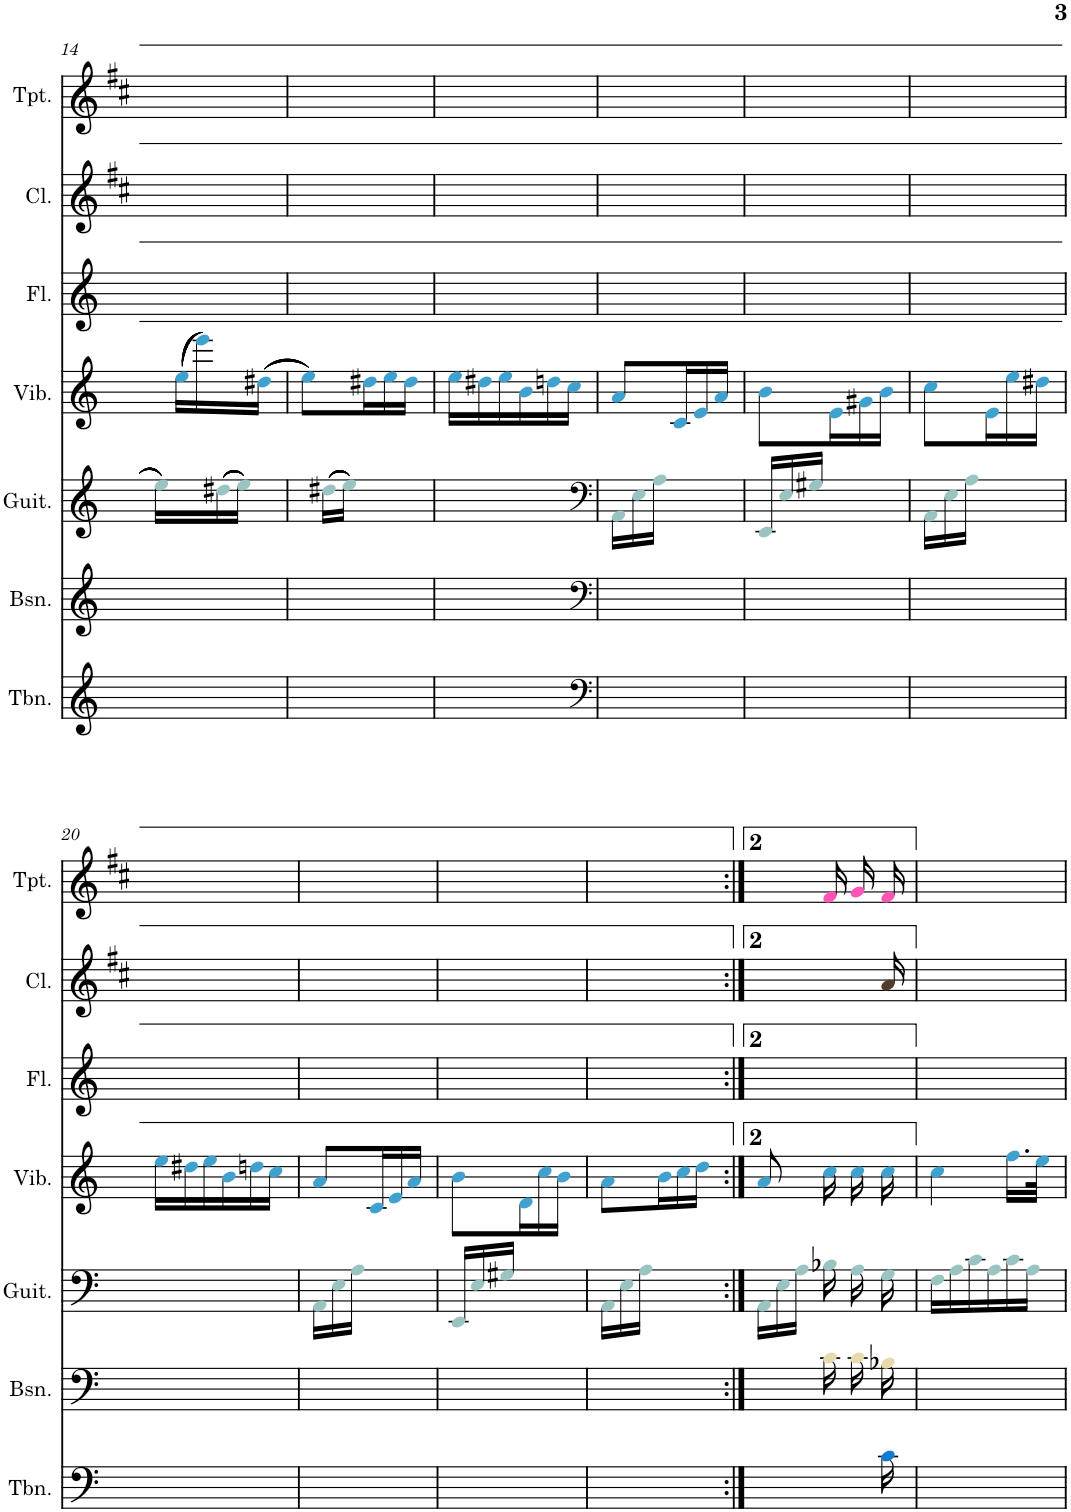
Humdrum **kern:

**kern	**kern	**kern	**kern	**kern	**kern	**kern
*part7	*part6	*part5	*part4	*part3	*part2	*part1
*staff7	*staff6	*staff5	*staff4	*staff3	*staff2	*staff1
*I"Trombone	*I"Bassoon	*I"Classical Guitar	*I"Vibraphone	*I"Flute	*I"Clarinet	*I"Trumpet
*I'Tbn.	*I'Bsn.	*I'Guit.	*I'Vib.	*I'Fl.	*I'Cl.	*I'Tpt.
!!LO:PB:g=z
*clefG2	*clefG2	*clefG2	*clefG2	*clefG2	*clefG2	*clefG2
*	*	*	*	*	*Trd1c2	*Trd1c2
*k[]	*k[]	*k[]	*k[]	*k[]	*k[f#c#]	*k[f#c#]
*M3/8	*M3/8	*M3/8	*M3/8	*M3/8	*M3/8	*M3/8
=14	=14	=14	=14	=14	=14	=14
4.ryy	4.ryy	16eei\KL	16ryy	4.ryy	4.ryy	4.ryy
.	.	8ryy	(>(>(>(>16eej\LL	.	.	.
.	.	.	16eeej\J))))	.	.	.
.	.	(>(>(>(>(>16dd#Xi\L	8ryy	.	.	.
.	.	16eei\JJ)))))	.	.	.	.
.	.	16ryy	(>(>(>16dd#Xj\Jk	.	.	.
=15	=15	=15	=15	=15	=15	=15
4.ryy	4.ryy	16ryy	8eej\L)))	4.ryy	4.ryy	4.ryy
.	.	(>(>(>(>16dd#Xi\LL	.	.	.	.
.	.	16eei\JJ))))	16ryy	.	.	.
.	.	8.ryy	16dd#Xj\L	.	.	.
.	.	.	16eej\	.	.	.
.	.	.	16dd#j\JJ	.	.	.
=16	=16	=16	=16	=16	=16	=16
4.ryy	4.ryy	4.ryy	16eej\LL	4.ryy	4.ryy	4.ryy
.	.	.	16dd#Xj\	.	.	.
.	.	.	16eej\	.	.	.
.	.	.	16bj\	.	.	.
.	.	.	16ddnj\	.	.	.
.	.	.	16ccj\JJ	.	.	.
=17	=17	=17	=17	=17	=17	=17
*clefF4	*clefF4	*clefF4	*	*	*	*
4.ryy	4.ryy	16AAi\LL	8aj/L	4.ryy	4.ryy	4.ryy
.	.	16Ei\	.	.	.	.
.	.	16Ai\JJ	16ryy	.	.	.
.	.	8.ryy	16cj/L	.	.	.
.	.	.	16ej/	.	.	.
.	.	.	16aj/JJ	.	.	.
=18	=18	=18	=18	=18	=18	=18
4.ryy	4.ryy	16EEi/LL	8bj\L	4.ryy	4.ryy	4.ryy
.	.	16Ei/	.	.	.	.
.	.	16G#Xi/JJ	16ryy	.	.	.
.	.	8.ryy	16ej\L	.	.	.
.	.	.	16g#Xj\	.	.	.
.	.	.	16bj\JJ	.	.	.
=19	=19	=19	=19	=19	=19	=19
4.ryy	4.ryy	16AAi\LL	8ccj\L	4.ryy	4.ryy	4.ryy
.	.	16Ei\	.	.	.	.
.	.	16Ai\JJ	16ryy	.	.	.
.	.	8.ryy	16ej\L	.	.	.
.	.	.	16eej\	.	.	.
.	.	.	16dd#Xj\JJ	.	.	.
!!LO:LB:g=z
=20	=20	=20	=20	=20	=20	=20
4.ryy	4.ryy	4.ryy	16eej\LL	4.ryy	4.ryy	4.ryy
.	.	.	16dd#Xj\	.	.	.
.	.	.	16eej\	.	.	.
.	.	.	16bj\	.	.	.
.	.	.	16ddnj\	.	.	.
.	.	.	16ccj\JJ	.	.	.
=21	=21	=21	=21	=21	=21	=21
4.ryy	4.ryy	16AAi\LL	8aj/L	4.ryy	4.ryy	4.ryy
.	.	16Ei\	.	.	.	.
.	.	16Ai\JJ	16ryy	.	.	.
.	.	8.ryy	16cj/L	.	.	.
.	.	.	16ej/	.	.	.
.	.	.	16aj/JJ	.	.	.
=22	=22	=22	=22	=22	=22	=22
4.ryy	4.ryy	16EEi/LL	8bj\L	4.ryy	4.ryy	4.ryy
.	.	16Ei/	.	.	.	.
.	.	16G#Xi/JJ	16ryy	.	.	.
.	.	8.ryy	16dj\L	.	.	.
.	.	.	16ccj\	.	.	.
.	.	.	16bj\JJ	.	.	.
=23	=23	=23	=23	=23	=23	=23
4.ryy	4.ryy	16AAi\LL	8aj\L	4.ryy	4.ryy	4.ryy
.	.	16Ei\	.	.	.	.
.	.	16Ai\JJ	16ryy	.	.	.
.	.	8.ryy	16bj\L	.	.	.
.	.	.	16ccj\	.	.	.
.	.	.	16ddj\JJ	.	.	.
=24:|!	=24:|!	=24:|!	=24:|!	=24:|!	=24:|!	=24:|!
4ryy	8.ryy	16AAi\LL	8aj/	4.ryy	4ryy	8.ryy
.	.	16Ei\	.	.	.	.
.	.	16Ai\JJ	16ryy	.	.	.
.	16cZ\LL	16B-Xi\	16ccj\	.	.	16f#V/LL
16ryy	16cZ\	16Ai\	16ccj\	.	16ryy	16gV/
16cN\	16B-XZ\JJ	16Gi\	16ccj\	.	16al/	16f#V/JJ
=25	=25	=25	=25	=25	=25	=25
4.ryy	4.ryy	16Fi\LL	4ccj\	4.ryy	4.ryy	4.ryy
.	.	16Ai\	.	.	.	.
.	.	16ci\	.	.	.	.
.	.	16Ai\	.	.	.	.
.	.	16ci\	16.ffj\LL	.	.	.
.	.	16Ai\JJ	.	.	.	.
.	.	.	32eej\JJk	.	.	.
=	=	=	=	=	=	=
*-	*-	*-	*-	*-	*-	*-
